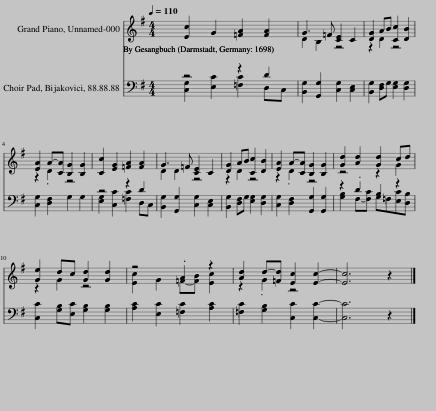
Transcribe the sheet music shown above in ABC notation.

X:1
%%score ( 1 2 ) ( 3 4 )
L:1/8
Q:1/4=110
M:4/4
I:linebreak $
K:G
V:1 treble
V:2 treble
V:3 bass
V:4 bass
V:1
 [Ec]2 G2 [=FA]2 [FA]2 | G3 =F [CE]2 C2 | [DG]2 AB [Cc]2 [DB]2 |$ [EA]2 A-[CA] [B,G]2 [B,G]2 | [Cc]2 [EG]2 [=FA]2 [FA]2 | %5
 G3 =F [CE]2 C2 | [DG]2 AB [Cc]2 [DB]2 | [EA]2 A-[CA] [B,G]2 [B,G]2 | [Gd]2 [Ad]2 [Gd]2 cd |$ [Ge]2 dc [Gd]2 [Gd]2 | %10
 z4 .A2 z2 | [Ad]2 d-[=Fd] [Ec]2 [Ec]2- | [Ec]6 z2 |] %13
V:2
 x8 | D2 B,2 z4 | z2 D2 z4 |$ z2 .D2 z4 | x8 | %5
 D2 D2 z4 | z2 D2 z4 | z2 .D2 z4 | z4 z2 G2 |$ z2 G2 z4 | %10
 [Ec]2 G2 =F-[FB] [Ec]2 | z2 .G2 z4 | x8 |] %13
V:3
 z4 z2 D2 | [B,,G,]2 [G,,G,]2 [C,G,]2 [C,E,]2 | [B,,G,]2 [D,F,]G, [E,G,]2 [D,G,]2 |$ [C,G,]2 [D,F,]2 G,2 G,2 | z4 z2 D2 | %5
 [B,,G,]2 [G,,G,]2 [C,G,]2 [C,E,]2 | [B,,G,]2 [D,F,]G, [E,G,]2 [D,G,]2 | [C,G,]2 [D,F,]2 [G,,G,]2 [G,,G,]2 | z2 .D2 B,2 z2 |$ [C,C]2 [G,B,][E,C] [G,B,]2 [G,B,]2 | %10
 [A,C]2 [E,C]2 [=F,C]2 [A,C]2 | [=F,C]2 [G,B,]2 [C,C]2 [C,C]2- | [C,C]6 z2 |] %13
V:4
 [C,G,]2 [E,C]2 [=F,C]2 D,C, | x8 | x8 |$ x8 | [E,G,]2 [C,C]2 [=F,C]2 D,C, | %5
 x8 | x8 | x8 | [G,B,]2 F,-[F,C] G,=F,[E,C][D,B,] |$ x8 | %10
 x8 | x8 | x8 |] %13
